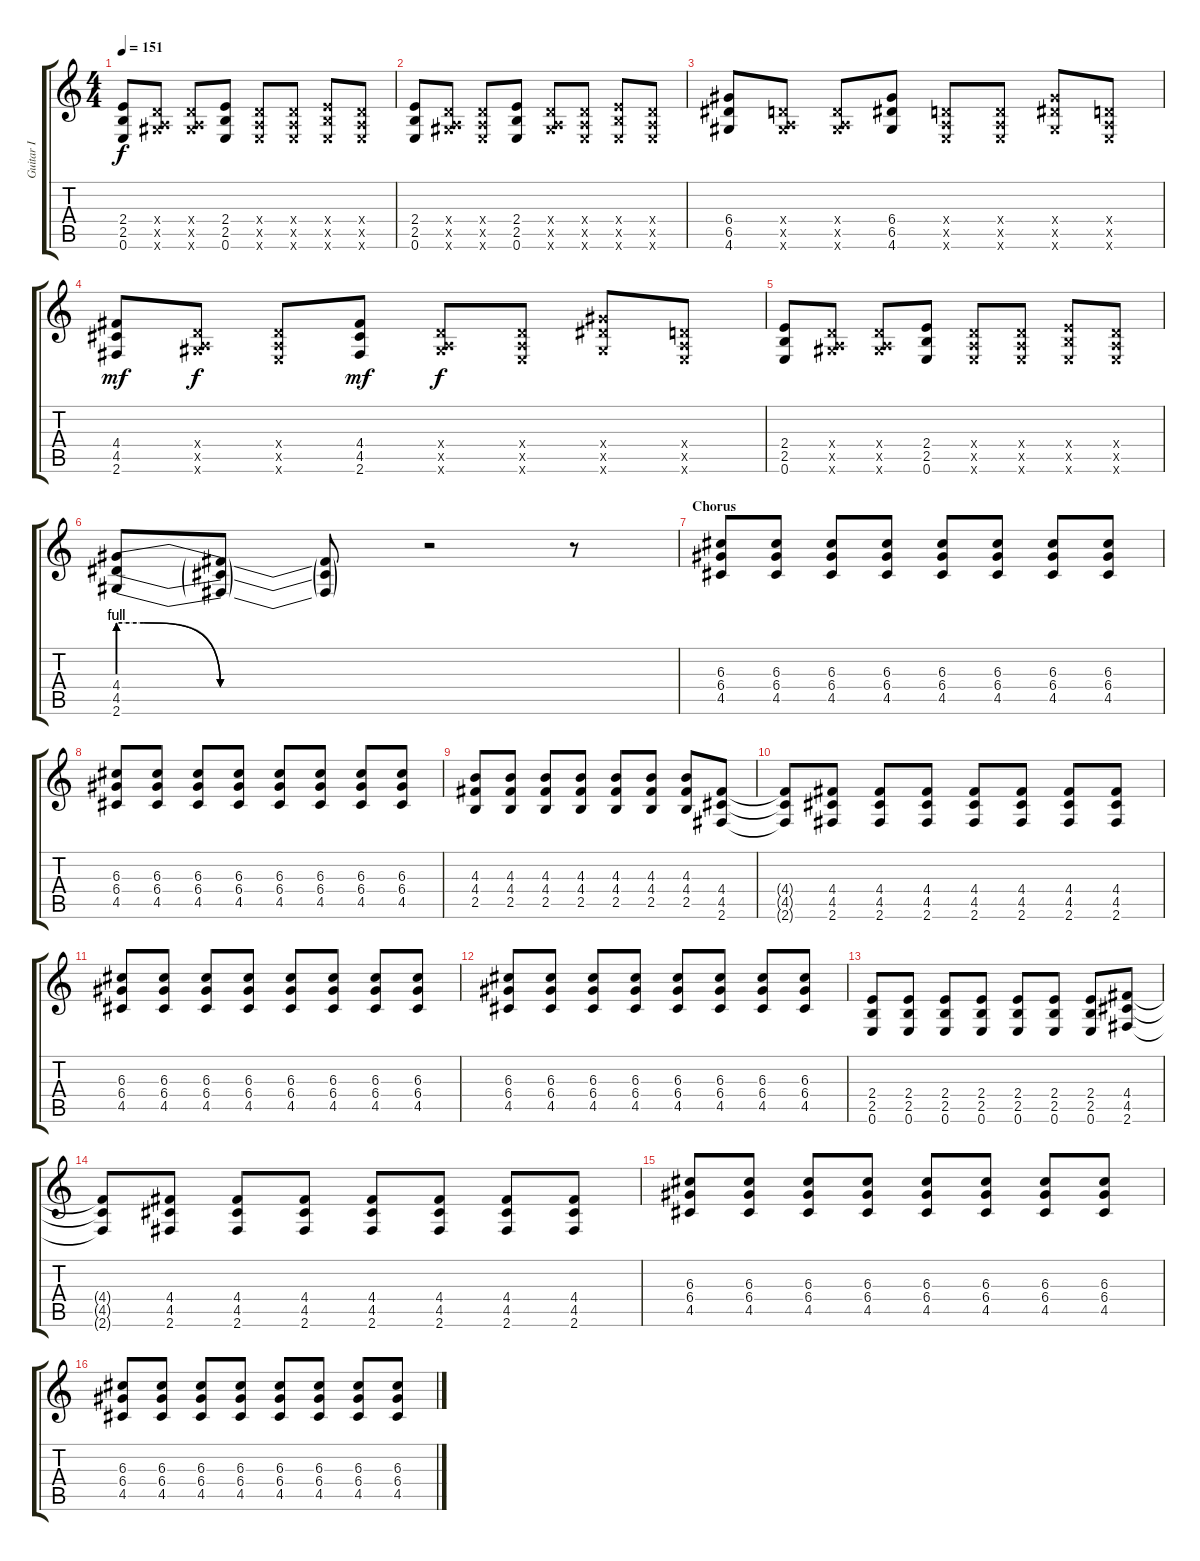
\track ("Guitar I" "Guitar I") {instrument distortionguitar}
\staff {score tabs}
\tuning (E4 B3 G3 D3 A2 E2) {hide}
\ts (4 4)
\tempo 151
\clef g2
\ks c
(2.4 2.5 0.6).8{dy f} (0.4{x} 0.5{x} 4.6{x}).8 (0.4{x} 0.5{x} 4.6{x}).8 (2.4 2.5 0.6).8 (0.4{x} 0.5{x} 0.6{x}).8 (0.4{x} 0.5{x} 0.6{x}).8 (2.4{x} 2.5{x} 0.6{x}).8 (0.4{x} 0.5{x} 0.6{x}).8 |
(2.4 2.5 0.6).8 (0.4{x} 0.5{x} 4.6{x}).8 (0.4{x} 0.5{x} 0.6{x}).8 (2.4 2.5 0.6).8 (0.4{x} 0.5{x} 4.6{x}).8 (0.4{x} 0.5{x} 0.6{x}).8 (2.4{x} 2.5{x} 0.6{x}).8 (0.4{x} 0.5{x} 0.6{x}).8 |
(6.4 6.5 4.6).8 (0.4{x} 0.5{x} 4.6{x}).8 (0.4{x} 0.5{x} 4.6{x}).8 (6.4 6.5 4.6).8 (0.4{x} 0.5{x} 0.6{x}).8 (0.4{x} 0.5{x} 0.6{x}).8 (6.4{x} 6.5{x} 4.6{x}).8 (0.4{x} 0.5{x} 0.6{x}).8 |
(4.4 4.5 2.6).8{dy mf} (0.4{x} 0.5{x} 4.6{x}).8{dy f} (0.4{x} 0.5{x} 0.6{x}).8 (4.4 4.5 2.6).8{dy mf} (0.4{x} 0.5{x} 4.6{x}).8{dy f} (0.4{x} 0.5{x} 0.6{x}).8 (6.4{x} 6.5{x} 4.6{x}).8 (0.4{x} 0.5{x} 0.6{x}).8 |
(2.4 2.5 0.6).8 (0.4{x} 0.5{x} 4.6{x}).8 (0.4{x} 0.5{x} 4.6{x}).8 (2.4 2.5 0.6).8 (0.4{x} 0.5{x} 0.6{x}).8 (0.4{x} 0.5{x} 0.6{x}).8 (2.4{x} 2.5{x} 0.6{x}).8 (0.4{x} 0.5{x} 0.6{x}).8 |
(4.4{be (custom 0 4 5 4 20 0 60 0)} 4.5{be (custom 0 4 5 4 20 0 60 0)} 2.6{be (custom 0 4 6 4 20 0 60 0)}).8 (4.4{t} 4.5{t} 2.6{t}).8 (4.4{t} 4.5{t} 2.6{t}).8 r.2 r.8 |
\section ("" "Chorus")
(6.3 6.4 4.5).8{volume 10} (6.3 6.4 4.5).8 (6.3 6.4 4.5).8 (6.3 6.4 4.5).8 (6.3 6.4 4.5).8 (6.3 6.4 4.5).8 (6.3 6.4 4.5).8 (6.3 6.4 4.5).8 |
(6.3 6.4 4.5).8 (6.3 6.4 4.5).8 (6.3 6.4 4.5).8 (6.3 6.4 4.5).8 (6.3 6.4 4.5).8 (6.3 6.4 4.5).8 (6.3 6.4 4.5).8 (6.3 6.4 4.5).8 |
(4.3 4.4 2.5).8 (4.3 4.4 2.5).8 (4.3 4.4 2.5).8 (4.3 4.4 2.5).8 (4.3 4.4 2.5).8 (4.3 4.4 2.5).8 (4.3 4.4 2.5).8 (4.4 4.5 2.6).8 |
(4.4{t} 4.5{t} 2.6{t}).8 (4.4 4.5 2.6).8 (4.4 4.5 2.6).8 (4.4 4.5 2.6).8 (4.4 4.5 2.6).8 (4.4 4.5 2.6).8 (4.4 4.5 2.6).8 (4.4 4.5 2.6).8 |
(6.3 6.4 4.5).8 (6.3 6.4 4.5).8 (6.3 6.4 4.5).8 (6.3 6.4 4.5).8 (6.3 6.4 4.5).8 (6.3 6.4 4.5).8 (6.3 6.4 4.5).8 (6.3 6.4 4.5).8 |
(6.3 6.4 4.5).8 (6.3 6.4 4.5).8 (6.3 6.4 4.5).8 (6.3 6.4 4.5).8 (6.3 6.4 4.5).8 (6.3 6.4 4.5).8 (6.3 6.4 4.5).8 (6.3 6.4 4.5).8 |
(2.4 2.5 0.6).8 (2.4 2.5 0.6).8 (2.4 2.5 0.6).8 (2.4 2.5 0.6).8 (2.4 2.5 0.6).8 (2.4 2.5 0.6).8 (2.4 2.5 0.6).8 (4.4 4.5 2.6).8 |
(4.4{t} 4.5{t} 2.6{t}).8 (4.4 4.5 2.6).8 (4.4 4.5 2.6).8 (4.4 4.5 2.6).8 (4.4 4.5 2.6).8 (4.4 4.5 2.6).8 (4.4 4.5 2.6).8 (4.4 4.5 2.6).8 |
(6.3 6.4 4.5).8{volume 10} (6.3 6.4 4.5).8 (6.3 6.4 4.5).8 (6.3 6.4 4.5).8 (6.3 6.4 4.5).8 (6.3 6.4 4.5).8 (6.3 6.4 4.5).8 (6.3 6.4 4.5).8 |
(6.3 6.4 4.5).8 (6.3 6.4 4.5).8 (6.3 6.4 4.5).8 (6.3 6.4 4.5).8 (6.3 6.4 4.5).8 (6.3 6.4 4.5).8 (6.3 6.4 4.5).8 (6.3 6.4 4.5).8
